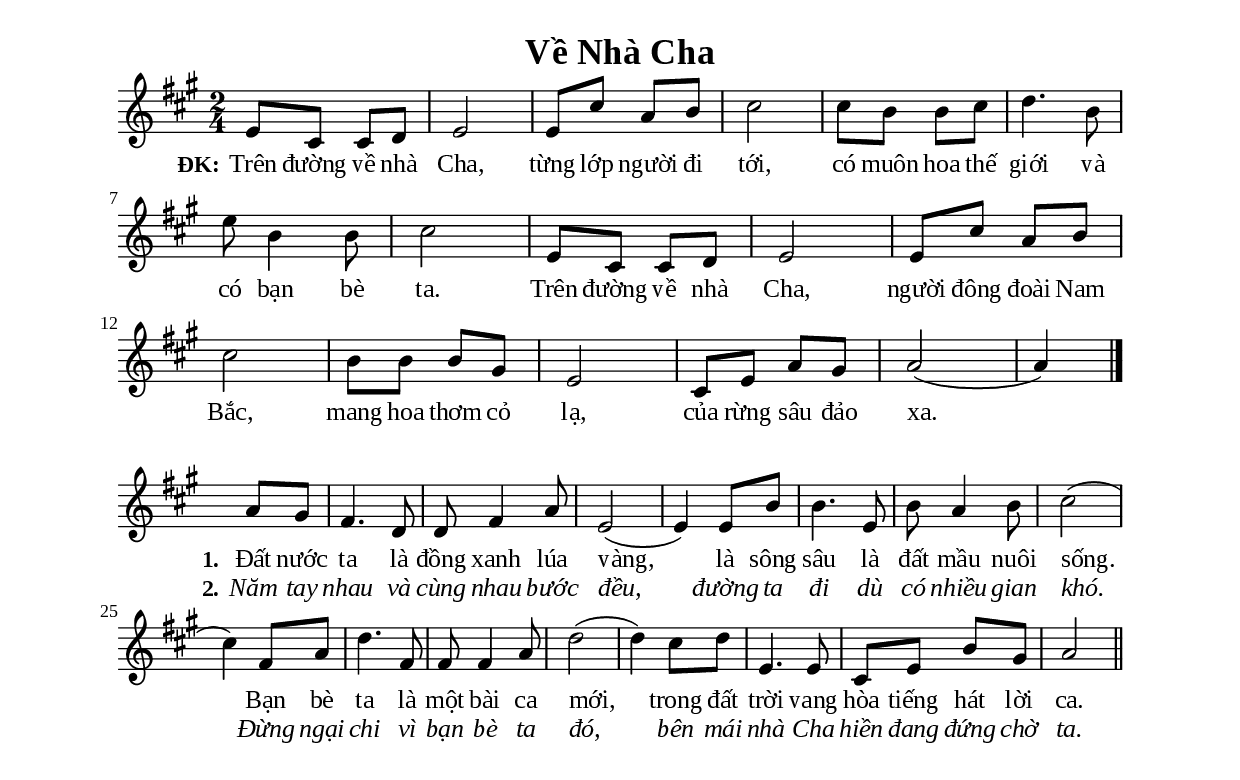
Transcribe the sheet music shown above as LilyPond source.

% Cài đặt chung
\version "2.20.0"
\include "english.ly"

\header {
  title = "Về Nhà Cha"
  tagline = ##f
}

global = {
  \key a \major
  \time 2/4
}

\paper {
  #(set-paper-size "a4")
  top-margin = 15\mm
  bottom-margin = 15\mm
  left-margin = 20\mm
  right-margin = 20\mm
  indent = #0
  #(define fonts
	 (make-pango-font-tree "Liberation Serif"
	 		       "Liberation Serif"
			       "Liberation Serif"
			       (/ 20 20)))
}

inNghieng = { \override LyricText.font-shape = #'italic }

% Nhạc điệp khúc
nhacDiepKhucSop = \relative c' {
  e8 cs cs d |
  e2 |
  e8 cs' a b |
  cs2 |
  cs8 b b cs |
  d4. b8 |
  e b4 b8 |
  cs2 |
  e,8 cs cs d |
  e2 |
  e8 cs' a b |
  cs2 |
  b8 b b gs |
  e2 |
  cs8 e a gs |
  a2 _( |
  a4) \bar "|."
}

% Nhạc phiên khúc
nhacPhienKhuc = \relative c'' {
  \set Score.currentBarNumber = #18
  \partial 4 a8 gs |
  fs4. d8 |
  d fs4 a8 |
  e2 ( |
  e4) e8 b' |
  b4. e,8 |
  b' a4 b8 |
  cs2 ( |
  cs4) fs,8 a |
  d4. fs,8 |
  fs fs4 a8 |
  d2 ( |
  d4) cs8 d |
  e,4. e8 |
  cs e b' gs |
  a2 \bar "||"
}

% Lời điệp khúc
loiDiepKhuc = \lyricmode {
  \set stanza = #"ĐK:"
  Trên đường về nhà Cha, từng lớp người đi tới,
  có muôn hoa thế giới và có bạn bè ta.
  Trên đường về nhà Cha, người đông đoài Nam Bắc,
  mang hoa thơm cỏ lạ, của rừng sâu đảo xa.
}

% Lời phiên khúc
loiPhienKhucMot = \lyricmode {
  \set stanza = #"1."
  Đất nước ta là đồng xanh lúa vàng,
  là sông sâu là đất mầu nuôi sống.
  Bạn bè ta là một bài ca mới,
  trong đất trời vang hòa tiếng hát lời ca.
}

loiPhienKhucHai = \lyricmode {
  \set stanza = #"2."
  Năm tay nhau và cùng nhau bước đều,
  đường ta đi dù có nhiều gian khó.
  Đừng ngại chi vì bạn bè ta đó,
  bên mái nhà Cha hiền đang đứng chờ ta.
}

% Dàn trang
\score {
  \new ChoirStaff <<
    \new Staff = chorus <<
      \new Voice = "sopranos" {
        \voiceOne \global \stemNeutral \nhacDiepKhucSop
      }
    >>
    \new Lyrics = basses
    \context Lyrics = basses \lyricsto sopranos \loiDiepKhuc
  >>
}

\score {
  \new ChoirStaff <<
    \new Staff = verses <<
      \override Staff.TimeSignature.transparent = ##t
      \new Voice = "verse" {
        \global \stemNeutral \nhacPhienKhuc
      }
    >>
    \new Lyrics \lyricsto verse \loiPhienKhucMot
    \new Lyrics \with \inNghieng \lyricsto verse \loiPhienKhucHai
  >>
}
